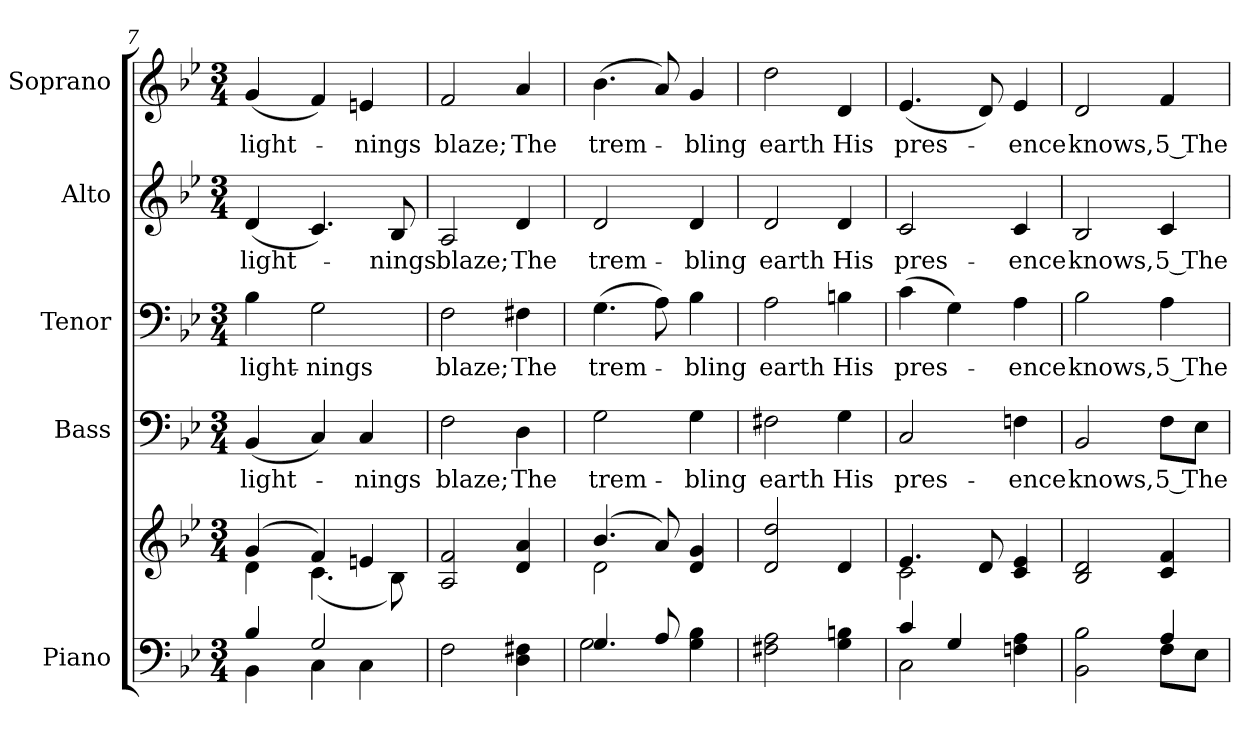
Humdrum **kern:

**kern	**kern	**kern	**text	**kern	**text	**kern	**text	**kern	**text
*part5	*part5	*part4	*part4	*part3	*part3	*part2	*part2	*part1	*part1
*staff6	*staff5	*staff4	*staff4	*staff3	*staff3	*staff2	*staff2	*staff1	*staff1
*I"Piano	*	*I"Bass	*	*I"Tenor	*	*I"Alto	*	*I"Soprano	*
*I'Pno.	*	*I'B.	*	*I'T.	*	*I'A.	*	*I'S.	*
*clefF4	*clefG2	*clefF4	*	*clefF4	*	*clefG2	*	*clefG2	*
*k[b-e-]	*k[b-e-]	*k[b-e-]	*	*k[b-e-]	*	*k[b-e-]	*	*k[b-e-]	*
*B-:	*B-:	*B-:	*	*B-:	*	*B-:	*	*B-:	*
*M3/4	*M3/4	*M3/4	*	*M3/4	*	*M3/4	*	*M3/4	*
=7	=7	=7	=7	=7	=7	=7	=7	=7	=7
*^	*^	*	*	*	*	*	*	*	*
!	!	!	!	!	!LO:LY:b:color=#000000	!	!	!	!	!	!
!	!	!	!	!	!	!	!LO:LY:b:color=#000000	!	!	!	!
!	!	!	!	!	!	!	!	!	!LO:LY:b:color=#000000	!	!
!	!	!	!	!	!	!	!	!	!	!	!LO:LY:b:color=#000000
4B-i/	4BB-i\	(4gi/	4di\	(4BB-i/	light-	4B-i\	light-	(4di/	light-	(4gi/	light-
!	!	!	!	!	!	!	!LO:LY:b:color=#000000	!	!	!	!
2Gi/	4Ci\	4fi/)	(4.ci\	4Ci/)	.	2Gi\	-nings	4.ci/)	.	4fi/)	.
!	!	!	!	!	!LO:LY:b:color=#000000	!	!	!	!	!	!
!	!	!	!	!	!	!	!	!	!	!	!LO:LY:b:color=#000000
.	4Ci\	4eni/	.	4Ci/	-nings	.	.	.	.	4eni/	-nings
!	!	!	!	!	!	!	!	!	!LO:LY:b:color=#000000	!	!
.	.	.	8B-i\)	.	.	.	.	8B-i/	-nings	.	.
*v	*v	*	*	*	*	*	*	*	*	*	*
*	*v	*v	*	*	*	*	*	*	*	*
=8	=8	=8	=8	=8	=8	=8	=8	=8	=8
*	*^	*	*	*	*	*	*	*	*
!	!	!	!	!LO:LY:b:color=#000000	!	!	!	!	!	!
*	*v	*v	*	*	*	*	*	*	*	*
*	*^	*	*	*	*	*	*	*	*
!	!	!	!	!	!	!LO:LY:b:color=#000000	!	!	!	!
*	*v	*v	*	*	*	*	*	*	*	*
*	*^	*	*	*	*	*	*	*	*
!	!	!	!	!	!	!	!	!LO:LY:b:color=#000000	!	!
*	*v	*v	*	*	*	*	*	*	*	*
*	*^	*	*	*	*	*	*	*	*
!	!	!	!	!	!	!	!	!	!	!LO:LY:b:color=#000000
*	*v	*v	*	*	*	*	*	*	*	*
2Fi\	2Ai/ 2fi	2Fi\	blaze;	2Fi\	blaze;	2Ai/	blaze;	2fi/	blaze;
!	!	!	!LO:LY:b:color=#000000	!	!	!	!	!	!
!	!	!	!	!	!LO:LY:b:color=#000000	!	!	!	!
!	!	!	!	!	!	!	!LO:LY:b:color=#000000	!	!
!	!	!	!	!	!	!	!	!	!LO:LY:b:color=#000000
4Di\ 4F#Xi	4di/ 4ai	4Di\	The	4F#Xi\	The	4di/	The	4ai/	The
!!LO:PB:g=z
=9	=9	=9	=9	=9	=9	=9	=9	=9	=9
*^	*^	*	*	*	*	*	*	*	*
!	!	!	!	!	!LO:LY:b:color=#000000	!	!	!	!	!	!
!	!	!	!	!	!	!	!LO:LY:b:color=#000000	!	!	!	!
!	!	!	!	!	!	!	!	!	!LO:LY:b:color=#000000	!	!
!	!	!	!	!	!	!	!	!	!	!	!LO:LY:b:color=#000000
4.Gi/	2Gi\	(4.b-i/	2di\	2Gi\	trem-	(4.Gi\	trem-	2di/	trem-	(4.b-i\	trem-
8Ai/	.	8ai/)	.	.	.	8Ai\)	.	.	.	8ai/)	.
!	!	!	!	!	!LO:LY:b:color=#000000	!	!	!	!	!	!
!	!	!	!	!	!	!	!LO:LY:b:color=#000000	!	!	!	!
!	!	!	!	!	!	!	!	!	!LO:LY:b:color=#000000	!	!
!	!	!	!	!	!	!	!	!	!	!	!LO:LY:b:color=#000000
4Gi\ 4B-i	4ryy	4di/ 4gi	4ryy	4Gi\	-bling	4B-i\	-bling	4di/	-bling	4gi/	-bling
*v	*v	*	*	*	*	*	*	*	*	*	*
*	*v	*v	*	*	*	*	*	*	*	*
=10	=10	=10	=10	=10	=10	=10	=10	=10	=10
*^	*^	*	*	*	*	*	*	*	*
!	!	!	!	!	!LO:LY:b:color=#000000	!	!	!	!	!	!
*v	*v	*	*	*	*	*	*	*	*	*	*
*	*v	*v	*	*	*	*	*	*	*	*
*^	*^	*	*	*	*	*	*	*	*
!	!	!	!	!	!	!	!LO:LY:b:color=#000000	!	!	!	!
*v	*v	*	*	*	*	*	*	*	*	*	*
*	*v	*v	*	*	*	*	*	*	*	*
*^	*^	*	*	*	*	*	*	*	*
!	!	!	!	!	!	!	!	!	!LO:LY:b:color=#000000	!	!
*v	*v	*	*	*	*	*	*	*	*	*	*
*	*v	*v	*	*	*	*	*	*	*	*
*^	*^	*	*	*	*	*	*	*	*
!	!	!	!	!	!	!	!	!	!	!	!LO:LY:b:color=#000000
*v	*v	*	*	*	*	*	*	*	*	*	*
*	*v	*v	*	*	*	*	*	*	*	*
2F#Xi\ 2Ai	2di/ 2ddi	2F#Xi\	earth	2Ai\	earth	2di/	earth	2ddi\	earth
!	!	!	!LO:LY:b:color=#000000	!	!	!	!	!	!
!	!	!	!	!	!LO:LY:b:color=#000000	!	!	!	!
!	!	!	!	!	!	!	!LO:LY:b:color=#000000	!	!
!	!	!	!	!	!	!	!	!	!LO:LY:b:color=#000000
4Gi\ 4Bni	4di/	4Gi\	His	4Bni\	His	4di/	His	4di/	His
=11	=11	=11	=11	=11	=11	=11	=11	=11	=11
*^	*^	*	*	*	*	*	*	*	*
!	!	!	!	!	!LO:LY:b:color=#000000	!	!	!	!	!	!
!	!	!	!	!	!	!	!LO:LY:b:color=#000000	!	!	!	!
!	!	!	!	!	!	!	!	!	!LO:LY:b:color=#000000	!	!
!	!	!	!	!	!	!	!	!	!	!	!LO:LY:b:color=#000000
4ci/	2Ci\	4.e-i/	2ci\	2Ci/	pres-	(4ci\	pres-	2ci/	pres-	(4.e-i/	pres-
4Gi/	.	.	.	.	.	4Gi\)	.	.	.	.	.
.	.	8di/	.	.	.	.	.	.	.	8di/)	.
!	!	!	!	!	!LO:LY:b:color=#000000	!	!	!	!	!	!
!	!	!	!	!	!	!	!LO:LY:b:color=#000000	!	!	!	!
!	!	!	!	!	!	!	!	!	!LO:LY:b:color=#000000	!	!
!	!	!	!	!	!	!	!	!	!	!	!LO:LY:b:color=#000000
4Fni\ 4Ai	4ryy	4ci/ 4e-i	4ryy	4Fni\	-ence	4Ai\	-ence	4ci/	-ence	4e-i/	-ence
*	*	*v	*v	*	*	*	*	*	*	*	*
=12	=12	=12	=12	=12	=12	=12	=12	=12	=12	=12
*	*	*^	*	*	*	*	*	*	*	*
!	!	!	!	!	!LO:LY:b:color=#000000	!	!	!	!	!	!
*	*	*v	*v	*	*	*	*	*	*	*	*
*	*	*^	*	*	*	*	*	*	*	*
!	!	!	!	!	!	!	!LO:LY:b:color=#000000	!	!	!	!
*	*	*v	*v	*	*	*	*	*	*	*	*
*	*	*^	*	*	*	*	*	*	*	*
!	!	!	!	!	!	!	!	!	!LO:LY:b:color=#000000	!	!
*	*	*v	*v	*	*	*	*	*	*	*	*
*	*	*^	*	*	*	*	*	*	*	*
!	!	!	!	!	!	!	!	!	!	!	!LO:LY:b:color=#000000
*	*	*v	*v	*	*	*	*	*	*	*	*
2BB-i\ 2B-i	2ryy	2B-i/ 2di	2BB-i/	knows,	2B-i\	knows,	2B-i/	knows,	2di/	knows,
!	!	!	!	!LO:LY:b:color=#000000	!	!	!	!	!	!
!	!	!	!	!	!	!LO:LY:b:color=#000000	!	!	!	!
!	!	!	!	!	!	!	!	!LO:LY:b:color=#000000	!	!
!	!	!	!	!	!	!	!	!	!	!LO:LY:b:color=#000000
4Ai/	8Fi\L	4ci/ 4fi	8Fi\L	5 The	4Ai\	5 The	4ci/	5 The	4fi/	5 The
.	8E-i\J	.	8E-i\J	.	.	.	.	.	.	.
*v	*v	*	*	*	*	*	*	*	*	*
=	=	=	=	=	=	=	=	=	=
*-	*-	*-	*-	*-	*-	*-	*-	*-	*-
